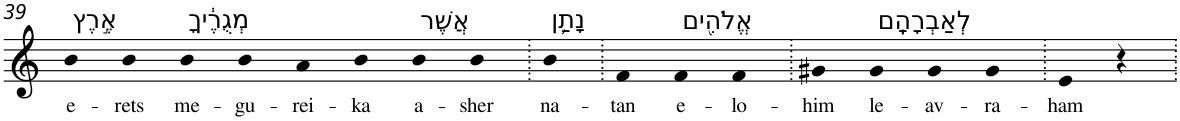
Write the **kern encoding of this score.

**kern	**text
*part1	*part1
*staff1	*staff1
*I"Piano	*
*I'Pno	*
!!LO:PB:g=z
*clefG2	*
*k[]	*
=39	=39
!LO:TX:a:t=אֶ֣רֶץ	!
!	!LO:LY:b
4b	e-
!	!LO:LY:b
4b	-rets
!LO:TX:a:t=מְגֻרֶ֔יךָ	!
!	!LO:LY:b
4b	me-
!	!LO:LY:b
4b	-gu-
!	!LO:LY:b
4a	-rei-
!	!LO:LY:b
4b	-ka
!LO:TX:a:t=אֲשֶׁר	!
!	!LO:LY:b
4b	a-
!	!LO:LY:b
4b	-sher
=40.	=40.
!LO:TX:a:t=נָתַ֥ן	!
!	!LO:LY:b
4b	na-
=41.	=41.
!	!LO:LY:b
4f	-tan
!LO:TX:a:t=אֱלֹהִ֖ים	!
!	!LO:LY:b
4f	e-
!	!LO:LY:b
4f	-lo-
=42.	=42.
!	!LO:LY:b
4g#X	-him
!LO:TX:a:t=לְאַבְרָהָֽם	!
!	!LO:LY:b
4g#	le-
!	!LO:LY:b
4g#	-av-
!	!LO:LY:b
4g#	-ra-
=43.	=43.
!	!LO:LY:b
4e	-ham
4r	.
=.	=.
*-	*-
